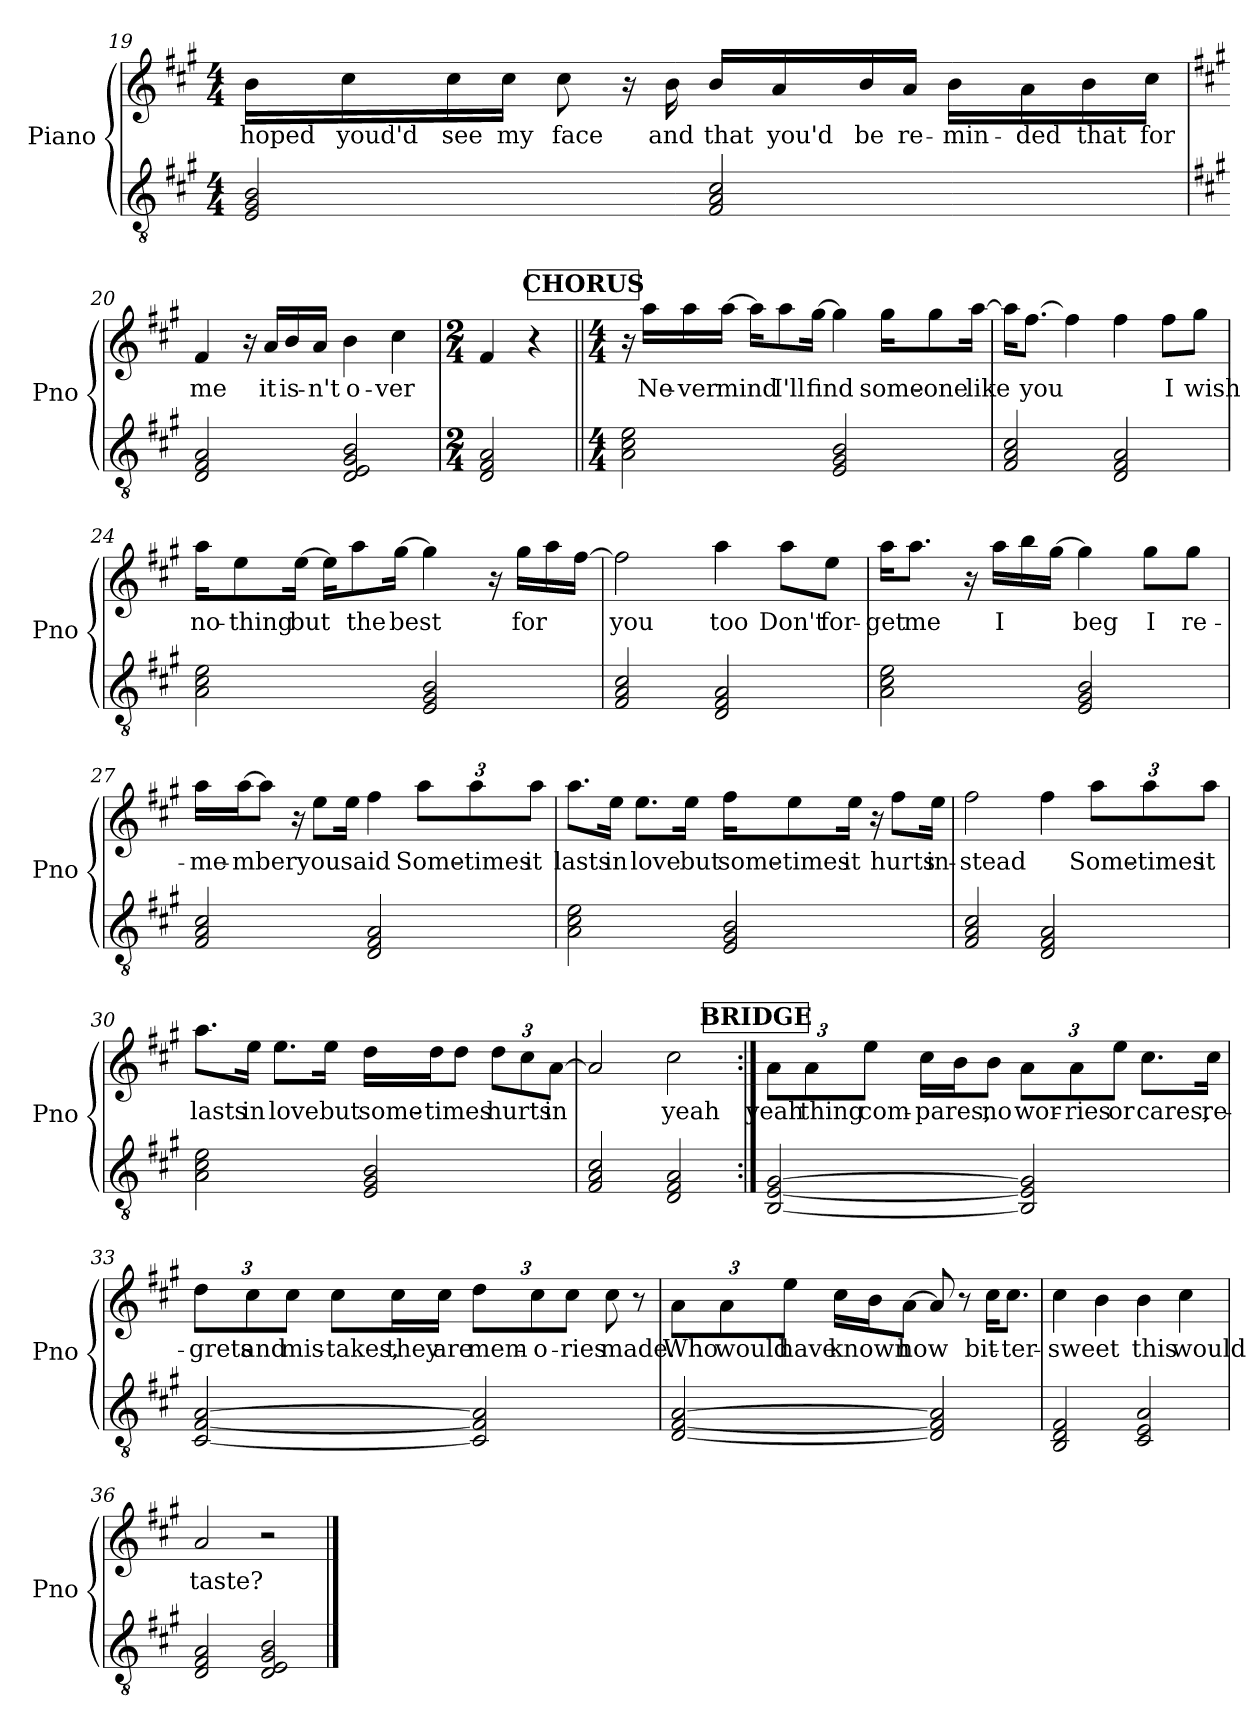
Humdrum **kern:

**kern	**kern	**text
*part2	*part1	*part1
*staff2	*staff1	*staff1
*I"Piano	*I"Piano	*
*I'Pno	*I'Pno	*
!!LO:LB:g=z
*clefGv2	*clefG2	*
*k[f#c#g#]	*k[f#c#g#]	*
*M4/4	*M4/4	*
=19	=19	=19
!	!	!LO:LY:b
2E/ 2G#/ 2B/	16b\LL	hoped
!	!	!LO:LY:b
.	16cc#\	youd'd
!	!	!LO:LY:b
.	16cc#\	see
!	!	!LO:LY:b
.	16cc#\JJ	my
!	!	!LO:LY:b
.	8cc#\	face
.	16r	.
!	!	!LO:LY:b
.	16b\	and
!	!	!LO:LY:b
2F#/ 2A/ 2c#/	16b/LL	that
!	!	!LO:LY:b
.	16a/	you'd
!	!	!LO:LY:b
.	16b/	be
!	!	!LO:LY:b
.	16a/JJ	re-
!	!	!LO:LY:b
.	16b\LL	-min-
!	!	!LO:LY:b
.	16a\	-ded
!	!	!LO:LY:b
.	16b\	that
!	!	!LO:LY:b
.	16cc#\JJ	for
!!LO:PB:g=z
=20	=20	=20
*k[f#c#g#]	*k[f#c#g#]	*
!	!	!LO:LY:b
2D/ 2F#/ 2A/	4f#/	me
.	16r	.
!	!	!LO:LY:b
.	16a/LL	it
!	!	!LO:LY:b
.	16b/	is-
!	!	!LO:LY:b
.	16a/JJ	-n't
!	!	!LO:LY:b
2D/ 2E/ 2G#/ 2B/	4b\	o-
!	!	!LO:LY:b
.	4cc#\	-ver
=21	=21	=21
*M2/4	*M2/4	*
2D/ 2F#/ 2A/	4f#/	.
.	4r	.
!!LO:REH:place=s1:a:B:fs=11:t=CHORUS
=22||	=22||	=22||
*M4/4	*M4/4	*
2A\ 2c#\ 2e\	16r	.
!	!	!LO:LY:b
.	16aa\LL	Ne-
!	!	!LO:LY:b
.	16aa\	-ver
!	!	!LO:LY:b
.	[16aa\JJ	mind
.	16aa\KL]	.
!	!	!LO:LY:b
.	8aa\	I'll
!	!	!LO:LY:b
.	[16gg#\Jk	find
2E/ 2G#/ 2B/	4gg#\]	.
!	!	!LO:LY:b
.	16gg#\KL	some-
!	!	!LO:LY:b
.	8gg#\	-one
!	!	!LO:LY:b
.	[16aa\Jk	like
!!LO:LB:g=z
=23	=23	=23
2F#/ 2A/ 2c#/	16aa\KL]	.
!	!	!LO:LY:b
.	[8.ff#\J	you
.	4ff#\]	.
2D/ 2F#/ 2A/	4ff#\	.
!	!	!LO:LY:b
.	8ff#\L	I
!	!	!LO:LY:b
.	8gg#\J	wish
=24	=24	=24
!	!	!LO:LY:b
2A\ 2c#\ 2e\	16aa\KL	no-
!	!	!LO:LY:b
.	8ee\	-thing
!	!	!LO:LY:b
.	[16ee\Jk	but
.	16ee\KL]	.
!	!	!LO:LY:b
.	8aa\	the
!	!	!LO:LY:b
.	[16gg#\Jk	best
2E/ 2G#/ 2B/	4gg#\]	.
.	16r	.
!	!	!LO:LY:b
.	16gg#\LL	for
.	16aa\	.
.	[16ff#\JJ	.
=25	=25	=25
!	!	!LO:LY:b
2F#/ 2A/ 2c#/	2ff#\]	you
!	!	!LO:LY:b
2D/ 2F#/ 2A/	4aa\	too
!	!	!LO:LY:b
.	8aa\L	Don't
!	!	!LO:LY:b
.	8ee\J	for-
!!LO:LB:g=z
=26	=26	=26
!	!	!LO:LY:b
2A\ 2c#\ 2e\	16aa\KL	-get
!	!	!LO:LY:b
.	8.aa\J	me
.	16r	.
!	!	!LO:LY:b
.	16aa\LL	I
.	16bb\	.
.	[16gg#\JJ	.
!	!	!LO:LY:b
2E/ 2G#/ 2B/	4gg#\]	beg
!	!	!LO:LY:b
.	8gg#\L	I
!	!	!LO:LY:b
.	8gg#\J	re-
=27	=27	=27
!	!	!LO:LY:b
2F#/ 2A/ 2c#/	16aa\LL	-me-
!	!	!LO:LY:b
.	[16aa\J	-mber
.	8aa\J]	.
.	16r	.
!	!	!LO:LY:b
.	8ee\L	you
!	!	!LO:LY:b
.	16ee\Jk	said
2D/ 2F#/ 2A/	4ff#\	.
*	*Xbrackettup	*
!	!	!LO:LY:b
.	12aa\L	Some-
!	!	!LO:LY:b
.	12aa\	-times
!	!	!LO:LY:b
.	12aa\J	it
!!LO:LB:g=z
=28	=28	=28
!	!	!LO:LY:b
2A\ 2c#\ 2e\	8.aa\L	lasts
!	!	!LO:LY:b
.	16ee\Jk	in
!	!	!LO:LY:b
.	8.ee\L	love
!	!	!LO:LY:b
.	16ee\Jk	but
!	!	!LO:LY:b
2E/ 2G#/ 2B/	16ff#\KL	some-
!	!	!LO:LY:b
.	8ee\	-times
!	!	!LO:LY:b
.	16ee\Jk	it
.	16r	.
!	!	!LO:LY:b
.	8ff#\L	hurts
!	!	!LO:LY:b
.	16ee\Jk	in-
=29	=29	=29
!	!	!LO:LY:b
2F#/ 2A/ 2c#/	2ff#\	-stead
2D/ 2F#/ 2A/	4ff#\	.
!	!	!LO:LY:b
.	12aa\L	Some-
!	!	!LO:LY:b
.	12aa\	-times
!	!	!LO:LY:b
.	12aa\J	it
!!LO:LB:g=z
=30	=30	=30
!	!	!LO:LY:b
2A\ 2c#\ 2e\	8.aa\L	lasts
!	!	!LO:LY:b
.	16ee\Jk	in
!	!	!LO:LY:b
.	8.ee\L	love
!	!	!LO:LY:b
.	16ee\Jk	but
!	!	!LO:LY:b
2E/ 2G#/ 2B/	16dd\LL	some-
!	!	!LO:LY:b
.	16dd\J	-times
.	8dd\J	.
!	!	!LO:LY:b
.	12dd\L	hurts
.	12cc#\	.
!	!	!LO:LY:b
.	[12a\J	in
=31	=31	=31
2F#/ 2A/ 2c#/	2a/]	.
!	!	!LO:LY:b
2D/ 2F#/ 2A/	2cc#\	yeah
!!LO:LB:g=z
!!LO:REH:place=s1:a:B:fs=11:t=BRIDGE
=32:|!	=32:|!	=32:|!
!	!	!LO:LY:b
[2BB/ [2E/ [2G#/	12a\L	yeah
!	!	!LO:LY:b
.	12a\	-thing
!	!	!LO:LY:b
.	12ee\J	com-
!	!	!LO:LY:b
.	16cc#\LL	-pares,
.	16b\J	.
!	!	!LO:LY:b
.	8b\J	no
!	!	!LO:LY:b
2BB/] 2E/] 2G#/]	12a\L	wor-
!	!	!LO:LY:b
.	12a\	-ries
!	!	!LO:LY:b
.	12ee\J	or
!	!	!LO:LY:b
.	8.cc#\L	cares,
!	!	!LO:LY:b
.	16cc#\Jk	re-
!!LO:LB:g=z
=33	=33	=33
!	!	!LO:LY:b
[2C#/ [2F#/ [2A/	12dd\L	-grets
!	!	!LO:LY:b
.	12cc#\	and
!	!	!LO:LY:b
.	12cc#\J	mis-
!	!	!LO:LY:b
.	8cc#\L	-takes,
!	!	!LO:LY:b
.	16cc#\L	they
!	!	!LO:LY:b
.	16cc#\JJ	are
!	!	!LO:LY:b
2C#/] 2F#/] 2A/]	12dd\L	mem-
!	!	!LO:LY:b
.	12cc#\	-o-
!	!	!LO:LY:b
.	12cc#\J	-ries
!	!	!LO:LY:b
.	8cc#\	made.
.	8r	.
!!LO:LB:g=z
=34	=34	=34
!	!	!LO:LY:b
[2D/ [2F#/ [2A/	12a\L	Who
!	!	!LO:LY:b
.	12a\	would
!	!	!LO:LY:b
.	12ee\J	have
!	!	!LO:LY:b
.	16cc#\LL	known
.	16b\J	.
!	!	!LO:LY:b
.	[8a\J	how
2D/] 2F#/] 2A/]	8a/]	.
.	8r	.
!	!	!LO:LY:b
.	16cc#\KL	bit-
!	!	!LO:LY:b
.	8.cc#\J	-ter-
=35	=35	=35
!	!	!LO:LY:b
2BB/ 2D/ 2F#/	4cc#\	-sweet
.	4b\	.
!	!	!LO:LY:b
2C#/ 2E/ 2A/	4b\	this
!	!	!LO:LY:b
.	4cc#\	would
=36	=36	=36
!	!	!LO:LY:b
2D/ 2F#/ 2A/	2a/	taste?
2D/ 2E/ 2G#/ 2B/	2r	.
==	==	==
*-	*-	*-
